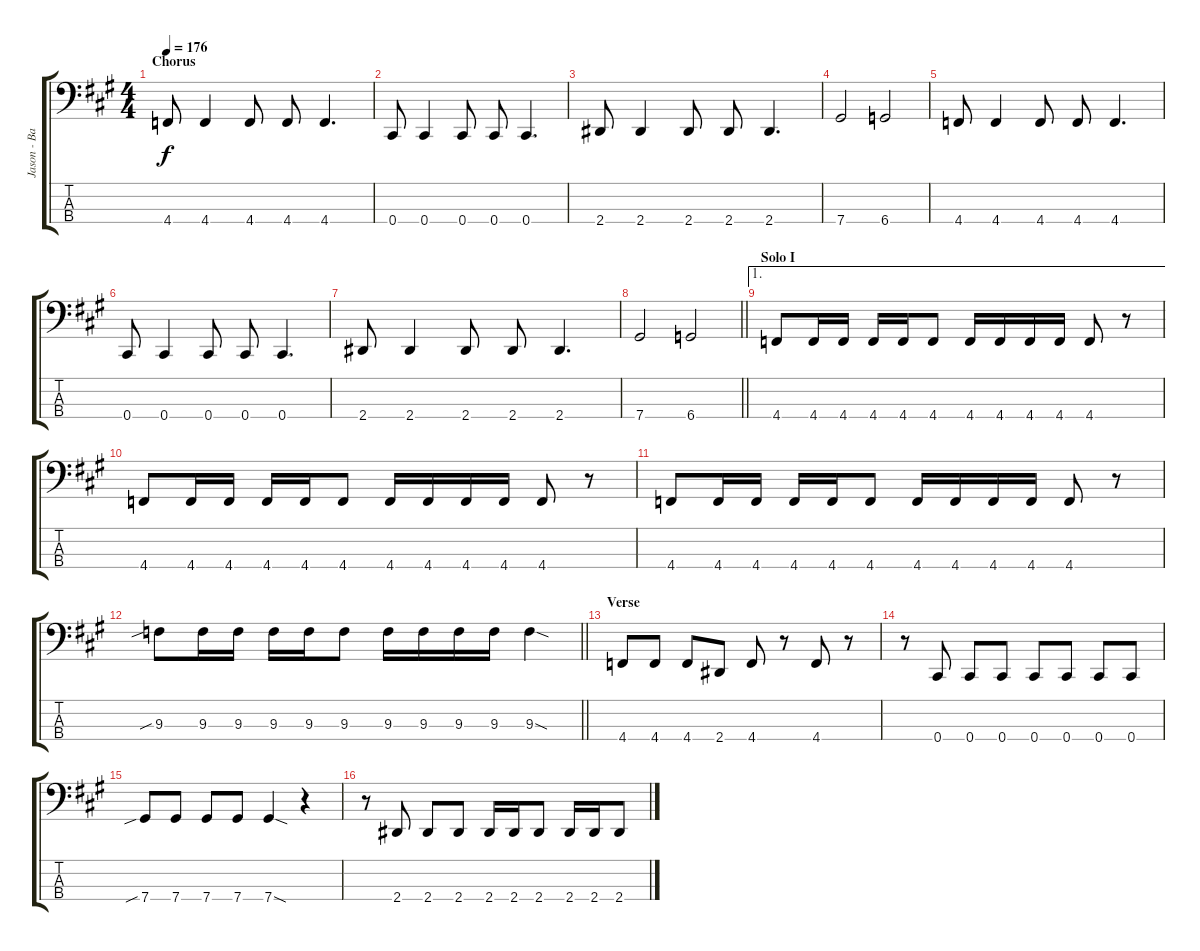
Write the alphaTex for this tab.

\track ("Jason - Bass" "Jason - Ba") {instrument electricbassfinger}
\staff {score tabs}
\tuning (Gb2 Db2 Ab1 Db1) {hide}
\ts (4 4)
\section ("" "Chorus")
\tempo 176
\clef f4
\ks a
4.4.8{dy f} 4.4.4 4.4.8 4.4.8 4.4.4{d} |
0.4.8 0.4.4 0.4.8 0.4.8 0.4.4{d} |
2.4.8 2.4.4 2.4.8 2.4.8 2.4.4{d} |
7.4.2 6.4.2 |
4.4.8 4.4.4 4.4.8 4.4.8 4.4.4{d} |
0.4.8 0.4.4 0.4.8 0.4.8 0.4.4{d} |
2.4.8 2.4.4 2.4.8 2.4.8 2.4.4{d} |
\barLineRight lightlight
7.4.2 6.4.2 |
\ae 1
\section ("" "Solo I")
4.4.8 4.4.16 4.4.16 4.4.16 4.4.16 4.4.8 4.4.16 4.4.16 4.4.16 4.4.16 4.4.8 r.8 |
4.4.8 4.4.16 4.4.16 4.4.16 4.4.16 4.4.8 4.4.16 4.4.16 4.4.16 4.4.16 4.4.8 r.8 |
4.4.8 4.4.16 4.4.16 4.4.16 4.4.16 4.4.8 4.4.16 4.4.16 4.4.16 4.4.16 4.4.8 r.8 |
\barLineRight lightlight
9.3{sib}.8 9.3.16 9.3.16 9.3.16 9.3.16 9.3.8 9.3.16 9.3.16 9.3.16 9.3.16 9.3{sod}.4 |
\section ("" "Verse")
4.4.8 4.4.8 4.4.8 2.4.8 4.4.8 r.8 4.4.8 r.8 |
r.8 0.4.8 0.4.8 0.4.8 0.4.8 0.4.8 0.4.8 0.4.8 |
7.4{sib}.8 7.4.8 7.4.8 7.4.8 7.4{sod}.4 r.4 |
r.8 2.4.8 2.4.8 2.4.8 2.4.16 2.4.16 2.4.8 2.4.16 2.4.16 2.4.8
